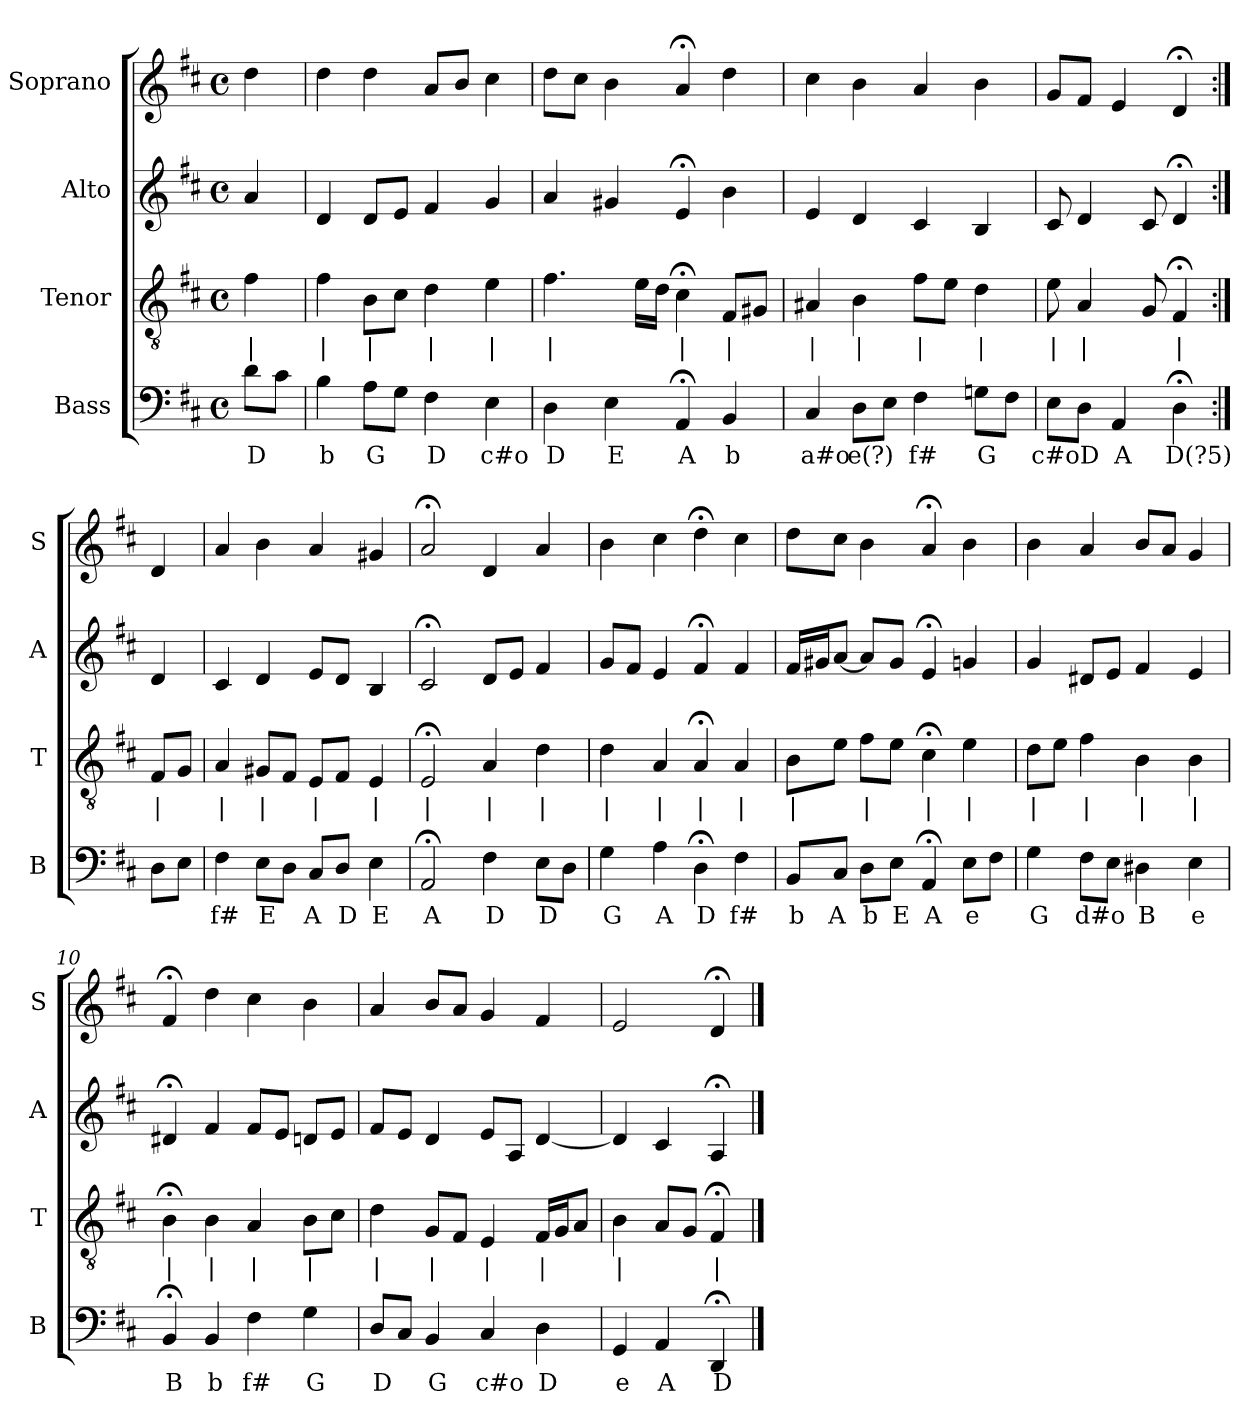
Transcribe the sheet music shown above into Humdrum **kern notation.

**kern	**text	**kern	**text	**kern	**kern
*part4	*part4	*part3	*part3	*part2	*part1
*staff4	*staff4	*staff3	*staff3	*staff2	*staff1
*I"Bass	*	*I"Tenor	*	*I"Alto	*I"Soprano
*I'B	*	*I'T	*	*I'A	*I'S
*clefF4	*	*clefGv2	*	*clefG2	*clefG2
*k[f#c#]	*	*k[f#c#]	*	*k[f#c#]	*k[f#c#]
*D:	*	*D:	*	*D:	*D:
*M4/4	*	*M4/4	*	*M4/4	*M4/4
*met(c)	*	*met(c)	*	*met(c)	*met(c)
*MM100	*	*MM100	*	*MM100	*MM100
=	=	=	=	=	=
8dL	D	4f#	|	4a	4dd
8c#J	.	.	.	.	.
=1	=1	=1	=1	=1	=1
4B	b	4f#	|	4d	4dd
8AL	G	8BL	|	8dL	4dd
8GJ	.	8c#J	.	8eJ	.
4F#	D	4d	|	4f#	8aL
.	.	.	.	.	8bJ
4E	c#o	4e	|	4g	4cc#
=2	=2	=2	=2	=2	=2
4D	D	4.f#	|	4a	8ddL
.	.	.	.	.	8cc#J
4E	E	.	.	4g#X	4b
.	.	16eLL	.	.	.
.	.	16dJJ	.	.	.
4AA;<	A	4c#;<	|	4e;<	4a;<
4BB	b	8F#L	|	4b	4dd
.	.	8G#XJ	.	.	.
=3	=3	=3	=3	=3	=3
4C#	a#o	4A#X	|	4e	4cc#
8DL	e(?)	4B	|	4d	4b
8EJ	.	.	.	.	.
4F#	f#	8f#L	|	4c#	4a
.	.	8eJ	.	.	.
8GnL	G	4d	|	4B	4b
8F#J	.	.	.	.	.
=4	=4	=4	=4	=4	=4
8EL	c#o	8e	|	8c#	8gL
8DJ	D	4A	|	4d	8f#J
4AA	A	.	.	.	4e
.	.	8G	.	8c#	.
4D;<	D(?5)	4F#;<	|	4d;<	4d;<
=:|!	=:|!	=:|!	=:|!	=:|!	=:|!
8DL	.	8F#L	|	4d	4d
8EJ	.	8GJ	.	.	.
=5	=5	=5	=5	=5	=5
4F#	f#	4A	|	4c#	4a
8EL	E	8G#XL	|	4d	4b
8DJ	.	8F#J	.	.	.
8C#L	A	8EL	|	8eL	4a
8DJ	D	8F#J	.	8dJ	.
4E	E	4E	|	4B	4g#X
=6	=6	=6	=6	=6	=6
2AA;<	A	2E;<	|	2c#;<	2a;<
4F#	D	4A	|	8dL	4d
.	.	.	.	8eJ	.
8EL	D	4d	|	4f#	4a
8DJ	.	.	.	.	.
=7	=7	=7	=7	=7	=7
4G	G	4d	|	8gL	4b
.	.	.	.	8f#J	.
4A	A	4A	|	4e	4cc#
4D;<	D	4A;<	|	4f#;<	4dd;<
4F#	f#	4A	|	4f#	4cc#
=8	=8	=8	=8	=8	=8
8BBL	b	8BL	|	16f#LL	8ddL
.	.	.	.	16g#XJ	.
8C#J	A	8eJ	.	[8aJ	8cc#J
8DL	b	8f#L	|	8aL]	4b
8EJ	E	8eJ	.	8g#J	.
4AA;<	A	4c#;<	|	4e;<	4a;<
8EL	e	4e	|	4gn	4b
8F#J	.	.	.	.	.
=9	=9	=9	=9	=9	=9
4G	G	8dL	|	4g	4b
.	.	8eJ	.	.	.
8F#L	d#o	4f#	|	8d#XL	4a
8EJ	.	.	.	8eJ	.
4D#X	B	4B	|	4f#	8bL
.	.	.	.	.	8aJ
4E	e	4B	|	4e	4g
=10	=10	=10	=10	=10	=10
4BB;<	B	4B;<	|	4d#X;<	4f#;<
4BB	b	4B	|	4f#	4dd
4F#	f#	4A	|	8f#L	4cc#
.	.	.	.	8eJ	.
4G	G	8BL	|	8dnL	4b
.	.	8c#J	.	8eJ	.
=11	=11	=11	=11	=11	=11
8DL	D	4d	|	8f#L	4a
8C#J	.	.	.	8eJ	.
4BB	G	8GL	|	4d	8bL
.	.	8F#J	.	.	8aJ
4C#	c#o	4E	|	8eL	4g
.	.	.	.	8AJ	.
4D	D	16F#LL	|	[4d	4f#
.	.	16GJ	.	.	.
.	.	8AJ	.	.	.
=12	=12	=12	=12	=12	=12
4GG	e	4B	|	4d]	2e
4AA	A	8AL	.	4c#	.
.	.	8GJ	.	.	.
4DD;<	D	4F#;<	|	4A;<	4d;<
==	==	==	==	==	==
*-	*-	*-	*-	*-	*-
